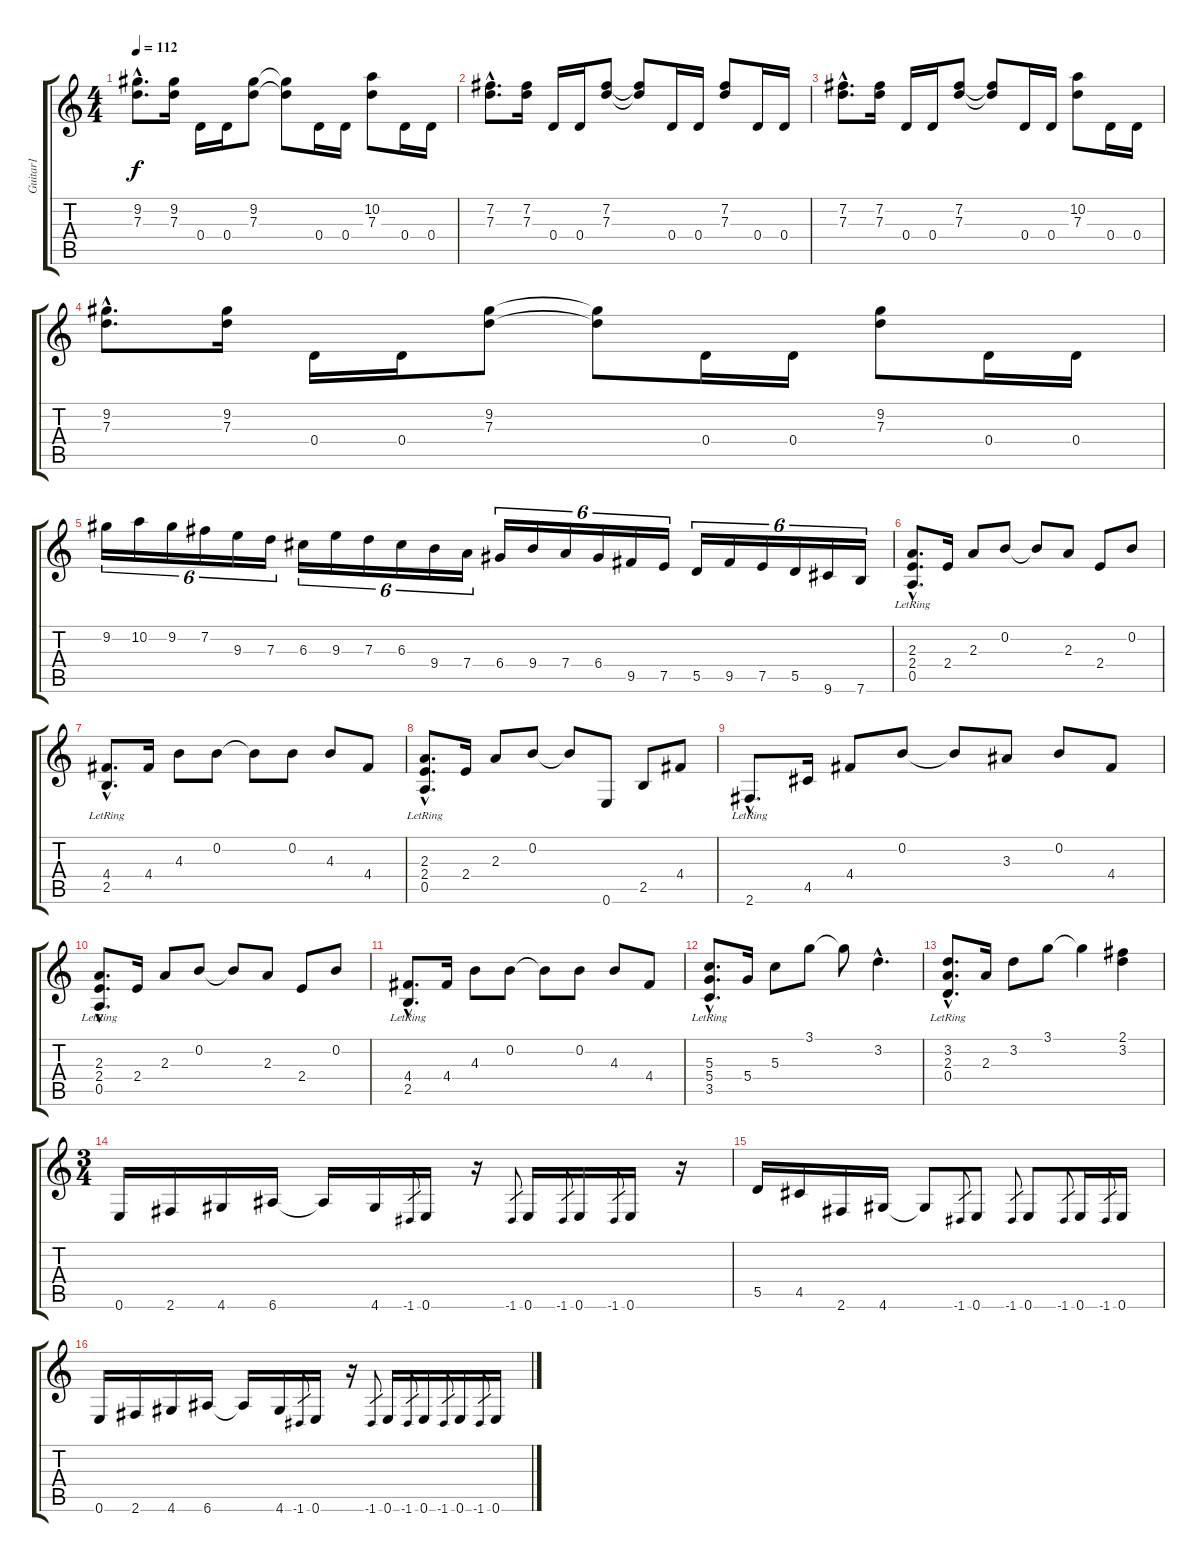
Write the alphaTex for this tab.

\track ("Guitar1" "Guitar1") {instrument distortionguitar}
\staff {score tabs}
\tuning (E4 B3 G3 D3 A2 E2) {hide}
\ts (4 4)
\tempo 112
\clef g2
\ks c
(9.2{hac} 7.3{hac}).8{d dy f} (9.2 7.3).16 0.4.16 0.4.16 (9.2 7.3).8 (9.2{t} 7.3{t}).8 0.4.16 0.4.16 (10.2 7.3).8 0.4.16 0.4.16 |
(7.2{hac} 7.3{hac}).8{d} (7.2 7.3).16 0.4.16 0.4.16 (7.2 7.3).8 (7.2{t} 7.3{t}).8 0.4.16 0.4.16 (7.2 7.3).8 0.4.16 0.4.16 |
(7.2{hac} 7.3{hac}).8{d} (7.2 7.3).16 0.4.16 0.4.16 (7.2 7.3).8 (7.2{t} 7.3{t}).8 0.4.16 0.4.16 (10.2 7.3).8 0.4.16 0.4.16 |
(9.2{hac} 7.3{hac}).8{d} (9.2 7.3).16 0.4.16 0.4.16 (9.2 7.3).8 (9.2{t} 7.3{t}).8 0.4.16 0.4.16 (9.2 7.3).8 0.4.16 0.4.16 |
9.2.16{tu (6 4)} 10.2.16{tu (6 4)} 9.2.16{tu (6 4)} 7.2.16{tu (6 4)} 9.3.16{tu (6 4)} 7.3.16{tu (6 4)} 6.3.16{tu (6 4)} 9.3.16{tu (6 4)} 7.3.16{tu (6 4)} 6.3.16{tu (6 4)} 9.4.16{tu (6 4)} 7.4.16{tu (6 4)} 6.4.16{tu (6 4)} 9.4.16{tu (6 4)} 7.4.16{tu (6 4)} 6.4.16{tu (6 4)} 9.5.16{tu (6 4)} 7.5.16{tu (6 4)} 5.5.16{tu (6 4)} 9.5.16{tu (6 4)} 7.5.16{tu (6 4)} 5.5.16{tu (6 4)} 9.6.16{tu (6 4)} 7.6.16{tu (6 4)} |
(2.3{hac lr} 2.4{hac lr} 0.5{hac lr}).8{d} 2.4.16 2.3.8 0.2.8 0.2{t}.8 2.3.8 2.4.8 0.2.8 |
(4.4{hac lr} 2.5{hac lr}).8{d} 4.4.16 4.3.8 0.2.8 0.2{t}.8 0.2.8 4.3.8 4.4.8 |
(2.3{hac lr} 2.4{hac lr} 0.5{hac lr}).8{d} 2.4.16 2.3.8 0.2.8 0.2{t}.8 0.6.8 2.5.8 4.4.8 |
2.6{hac lr}.8{d} 4.5.16 4.4.8 0.2.8 0.2{t}.8 3.3.8 0.2.8 4.4.8 |
(2.3{hac lr} 2.4{hac lr} 0.5{hac lr}).8{d} 2.4.16 2.3.8 0.2.8 0.2{t}.8 2.3.8 2.4.8 0.2.8 |
(4.4{hac lr} 2.5{hac lr}).8{d} 4.4.16 4.3.8 0.2.8 0.2{t}.8 0.2.8 4.3.8 4.4.8 |
(5.3{hac lr} 5.4{hac lr} 3.5{hac lr}).8{d} 5.4.16 5.3.8 3.1.8 3.1{t}.8 3.2{hac}.4{d} |
(3.2{hac lr} 2.3{hac lr} 0.4{hac lr}).8{d} 2.3.16 3.2.8 3.1.8 3.1{t}.4 (2.1 3.2).4 |
\ts (3 4)
0.6.16 2.6.16 4.6.16 6.6.16 6.6{t}.16 4.6.16 -1.6.8{gr} 0.6.16 r.16 -1.6.8{gr} 0.6.16 -1.6.8{gr} 0.6.16 -1.6.8{gr} 0.6.16 r.16 |
5.5.16 4.5.16 2.6.16 4.6.16 4.6{t}.8 -1.6.8{gr} 0.6.8 -1.6.8{gr} 0.6.8 -1.6.8{gr} 0.6.16 -1.6.8{gr} 0.6.16 |
0.6.16 2.6.16 4.6.16 6.6.16 6.6{t}.16 4.6.16 -1.6.8{gr} 0.6.16 r.16 -1.6.8{gr} 0.6.16 -1.6.8{gr} 0.6.16 -1.6.8{gr} 0.6.16 -1.6.8{gr} 0.6.16
